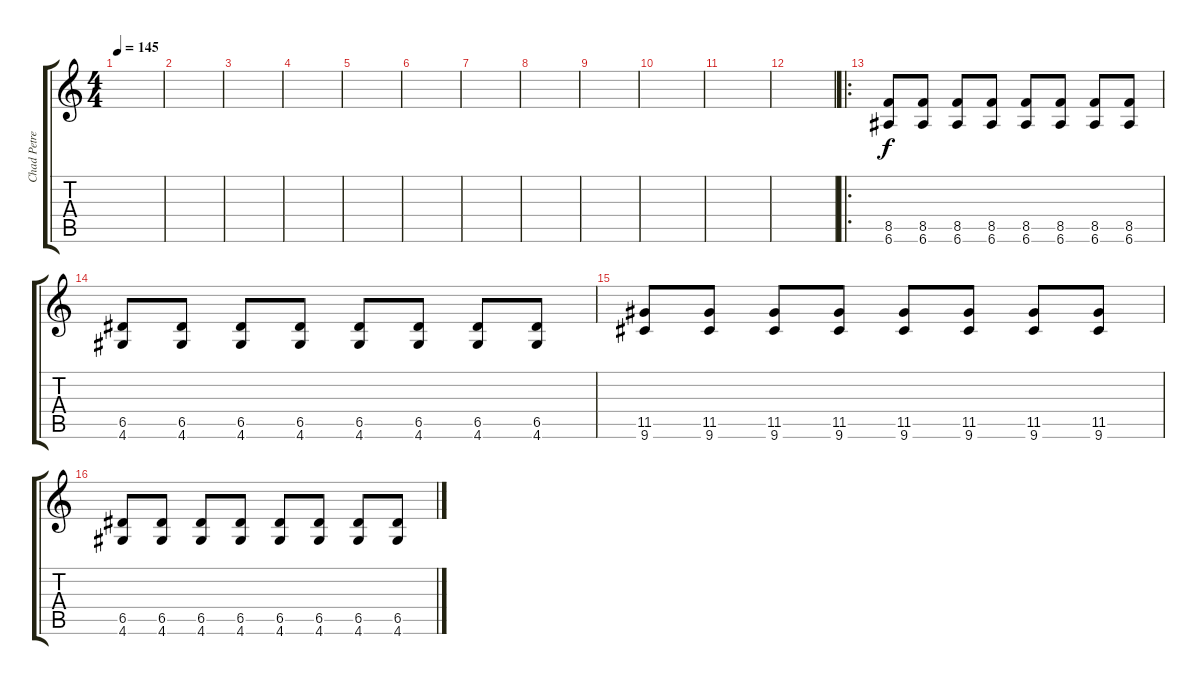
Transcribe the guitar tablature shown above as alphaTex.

\track ("Chad Petree" "Chad Petre") {instrument overdrivenguitar}
\staff {score tabs}
\tuning (E4 B3 G3 D3 A2 E2) {hide}
\ts (4 4)
\tempo 145
\clef g2
\ks c
|
|
|
|
|
|
|
|
|
|
|
|
\ro
(8.5 6.6).8{dy f volume 16 instrument overdrivenguitar} (8.5 6.6).8 (8.5 6.6).8 (8.5 6.6).8 (8.5 6.6).8 (8.5 6.6).8 (8.5 6.6).8 (8.5 6.6).8 |
(6.5 4.6).8 (6.5 4.6).8 (6.5 4.6).8 (6.5 4.6).8 (6.5 4.6).8 (6.5 4.6).8 (6.5 4.6).8 (6.5 4.6).8 |
(11.5 9.6).8 (11.5 9.6).8 (11.5 9.6).8 (11.5 9.6).8 (11.5 9.6).8 (11.5 9.6).8 (11.5 9.6).8 (11.5 9.6).8 |
(6.5 4.6).8 (6.5 4.6).8 (6.5 4.6).8 (6.5 4.6).8 (6.5 4.6).8 (6.5 4.6).8 (6.5 4.6).8 (6.5 4.6).8
